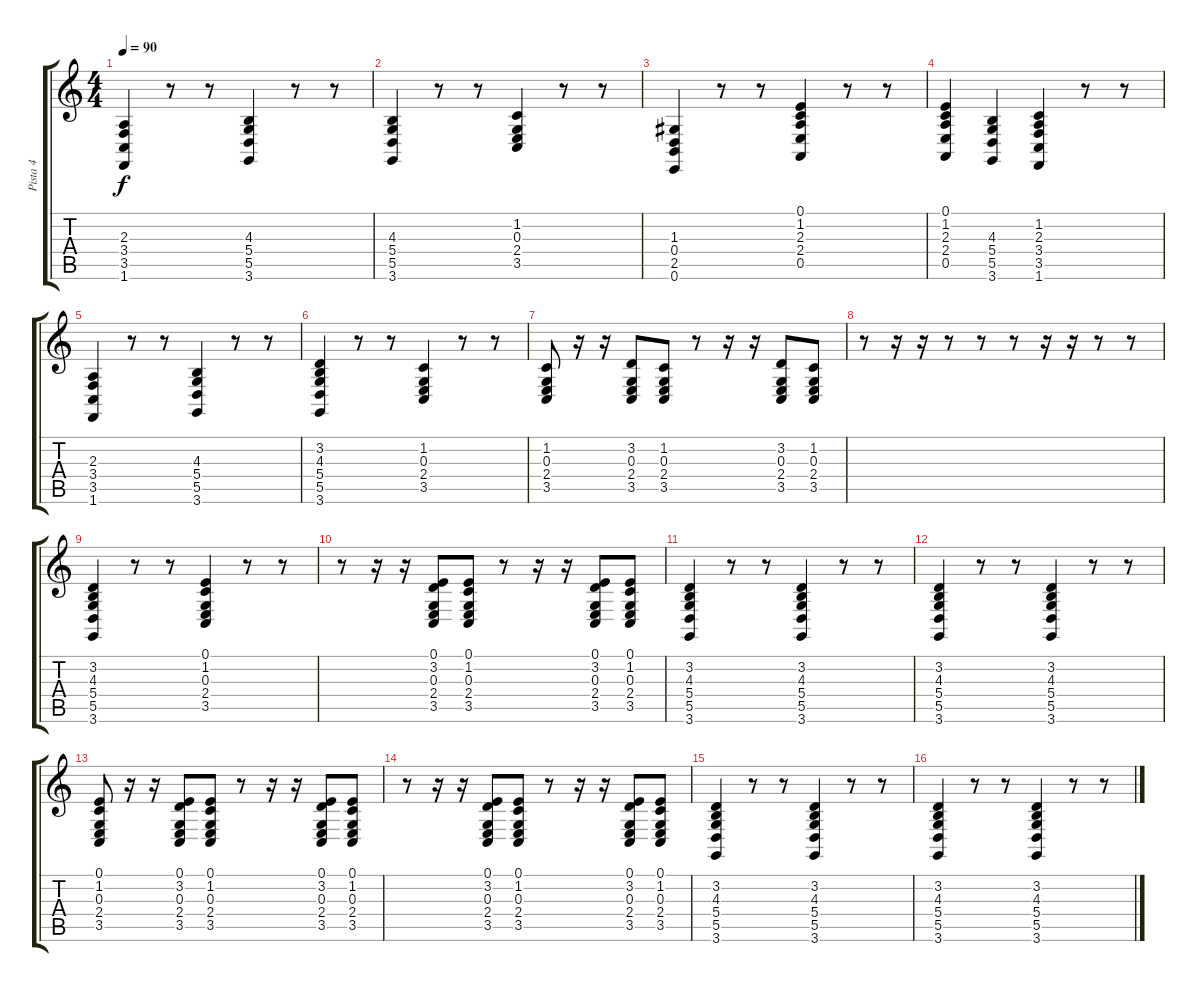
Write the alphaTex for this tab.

\track ("Pista 4" "Pista 4") {instrument acousticgrandpiano}
\staff {score tabs}
\tuning (E4 B3 G3 D3 A2 E2) {hide}
\ts (4 4)
\tempo 90
\clef g2
\ks c
(2.3 3.4 3.5 1.6).4{dy f} r.8 r.8 (4.3 5.4 5.5 3.6).4 r.8 r.8 |
(4.3 5.4 5.5 3.6).4 r.8 r.8 (1.2 0.3 2.4 3.5).4 r.8 r.8 |
(1.3 0.4 2.5 0.6).4 r.8 r.8 (0.1 1.2 2.3 2.4 0.5).4 r.8 r.8 |
(0.1 1.2 2.3 2.4 0.5).4 (4.3 5.4 5.5 3.6).4 (1.2 2.3 3.4 3.5 1.6).4 r.8 r.8 |
(2.3 3.4 3.5 1.6).4 r.8 r.8 (4.3 5.4 5.5 3.6).4 r.8 r.8 |
(3.2 4.3 5.4 5.5 3.6).4 r.8 r.8 (1.2 0.3 2.4 3.5).4 r.8 r.8 |
(1.2 0.3 2.4 3.5).8 r.16 r.16 (3.2 0.3 2.4 3.5).8 (1.2 0.3 2.4 3.5).8 r.8 r.16 r.16 (3.2 0.3 2.4 3.5).8 (1.2 0.3 2.4 3.5).8 |
r.8 r.16 r.16 r.8 r.8 r.8 r.16 r.16 r.8 r.8 |
(3.2 4.3 5.4 5.5 3.6).4 r.8 r.8 (0.1 1.2 0.3 2.4 3.5).4 r.8 r.8 |
r.8 r.16 r.16 (0.1 3.2 0.3 2.4 3.5).8 (0.1 1.2 0.3 2.4 3.5).8 r.8 r.16 r.16 (0.1 3.2 0.3 2.4 3.5).8 (0.1 1.2 0.3 2.4 3.5).8 |
(3.2 4.3 5.4 5.5 3.6).4 r.8 r.8 (3.2 4.3 5.4 5.5 3.6).4 r.8 r.8 |
(3.2 4.3 5.4 5.5 3.6).4 r.8 r.8 (3.2 4.3 5.4 5.5 3.6).4 r.8 r.8 |
(0.1 1.2 0.3 2.4 3.5).8 r.16 r.16 (0.1 3.2 0.3 2.4 3.5).8 (0.1 1.2 0.3 2.4 3.5).8 r.8 r.16 r.16 (0.1 3.2 0.3 2.4 3.5).8 (0.1 1.2 0.3 2.4 3.5).8 |
r.8 r.16 r.16 (0.1 3.2 0.3 2.4 3.5).8 (0.1 1.2 0.3 2.4 3.5).8 r.8 r.16 r.16 (0.1 3.2 0.3 2.4 3.5).8 (0.1 1.2 0.3 2.4 3.5).8 |
(3.2 4.3 5.4 5.5 3.6).4 r.8 r.8 (3.2 4.3 5.4 5.5 3.6).4 r.8 r.8 |
(3.2 4.3 5.4 5.5 3.6).4 r.8 r.8 (3.2 4.3 5.4 5.5 3.6).4 r.8 r.8
